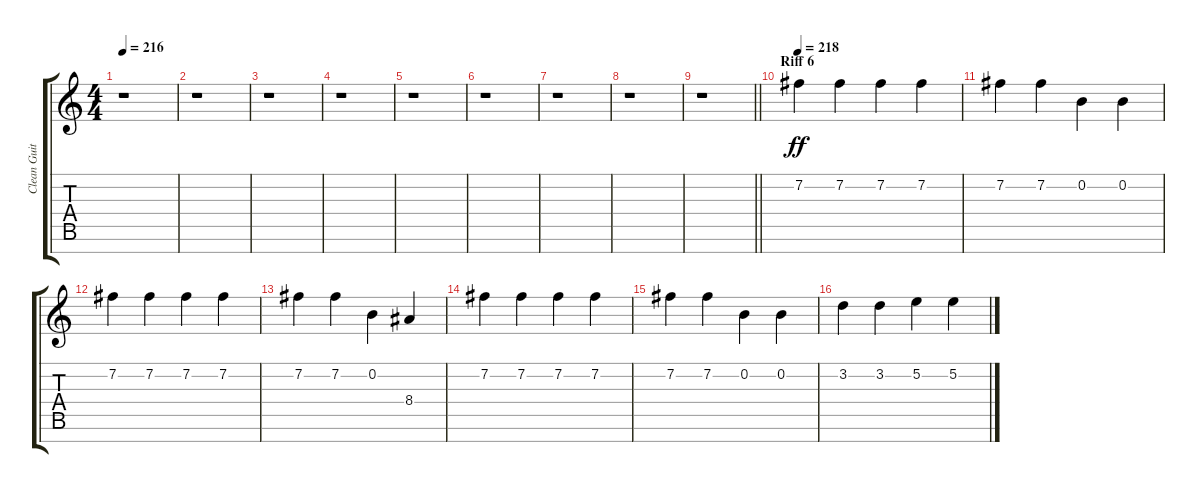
\track ("Clean Guitar" "Clean Guit") {instrument electricguitarjazz}
\staff {score tabs}
\tuning (E4 B3 G3 D3 A2 E2 B1) {hide}
\ts (4 4)
\tempo 216
\clef g2
\ks c
r.1{dy f} |
r.1 |
r.1 |
r.1 |
r.1 |
r.1 |
r.1 |
r.1 |
\barLineRight lightlight
r.1 |
\section ("" "Riff 6")
\tempo 218
7.2.4{dy ff} 7.2.4 7.2.4 7.2.4 |
7.2.4 7.2.4 0.2.4 0.2.4 |
7.2.4 7.2.4 7.2.4 7.2.4 |
7.2.4 7.2.4 0.2.4 8.4.4 |
7.2.4 7.2.4 7.2.4 7.2.4 |
7.2.4 7.2.4 0.2.4 0.2.4 |
3.2.4 3.2.4 5.2.4 5.2.4
